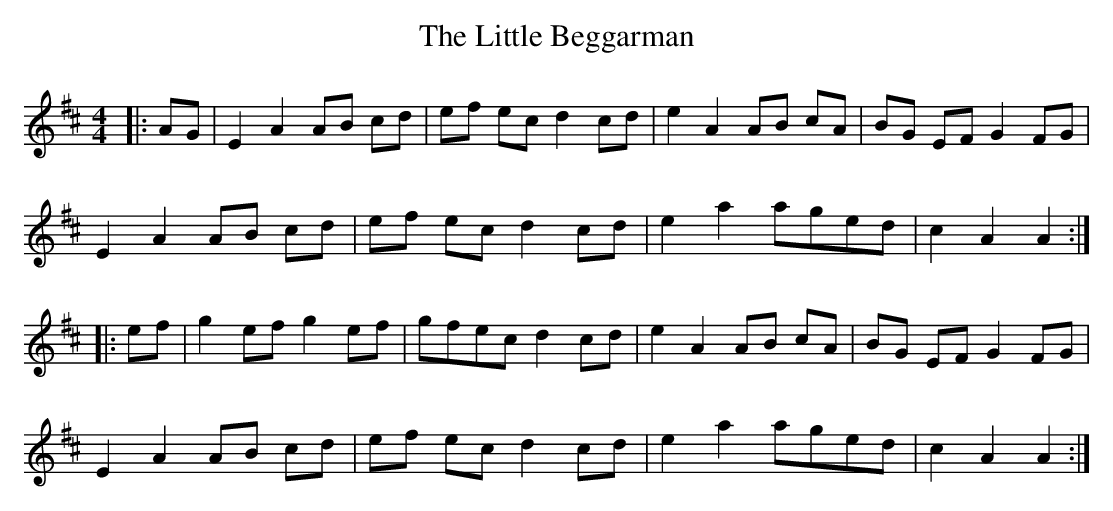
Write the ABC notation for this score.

X:1
T: The Little Beggarman
M: 4/4
L: 1/8
K: Amix
|:AG|E2A2 AB cd|ef ec d2cd|e2 A2 AB cA|BG EF G2 FG|
E2A2 AB cd|ef ec d2 cd|e2 a2 aged| c2 A2 A2 :|
|:ef|g2 ef g2 ef|gfec d2cd|e2 A2 AB cA|BG EF G2 FG|
E2A2 AB cd|ef ec d2cd|e2 a2 aged|c2 A2 A2 :|
